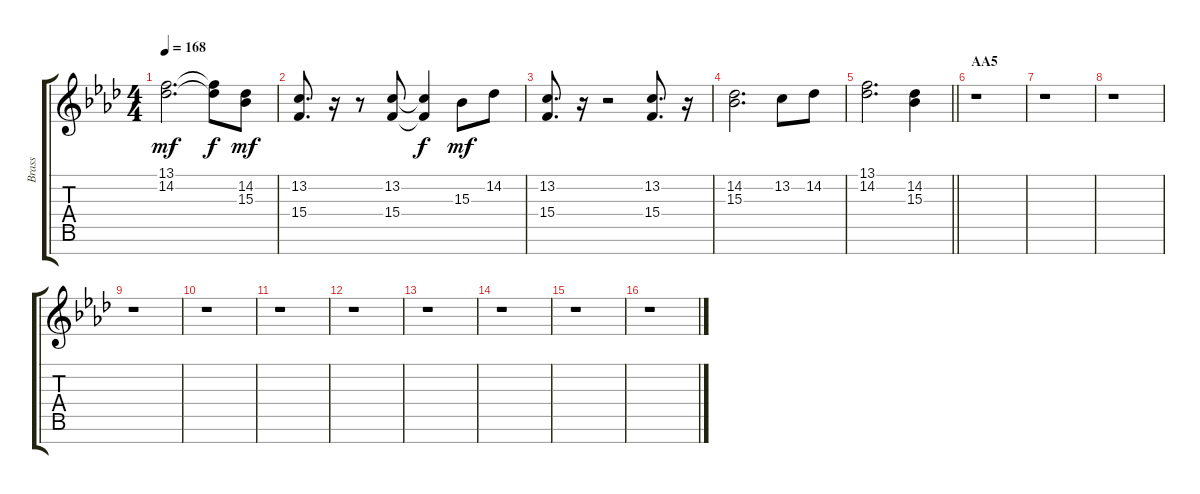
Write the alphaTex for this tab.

\track ("Brass" "Brass") {instrument brasssection}
\staff {score tabs}
\tuning (E4 B3 G3 D3 A2 E2 B1) {hide}
\ts (4 4)
\tempo 168
\clef g2
\ks fminor
(13.1 14.2).2{d dy mf} (13.1{t} 14.2{t}).8{dy f} (14.2 15.3).8{dy mf} |
(13.2 15.4).8{d} r.16 r.8 (13.2 15.4).8 (13.2{t} 15.4{t}).4{dy f} 15.3.8{dy mf} 14.2.8 |
(13.2 15.4).8{d} r.16 r.2 (13.2 15.4).8{d} r.16 |
(14.2 15.3).2{d} 13.2.8 14.2.8 |
\barLineRight lightlight
(13.1 14.2).2{d} (14.2 15.3).4 |
\section ("" "AA5")
r.1 |
r.1 |
r.1 |
r.1 |
r.1 |
r.1 |
r.1 |
r.1 |
r.1 |
r.1 |
r.1
